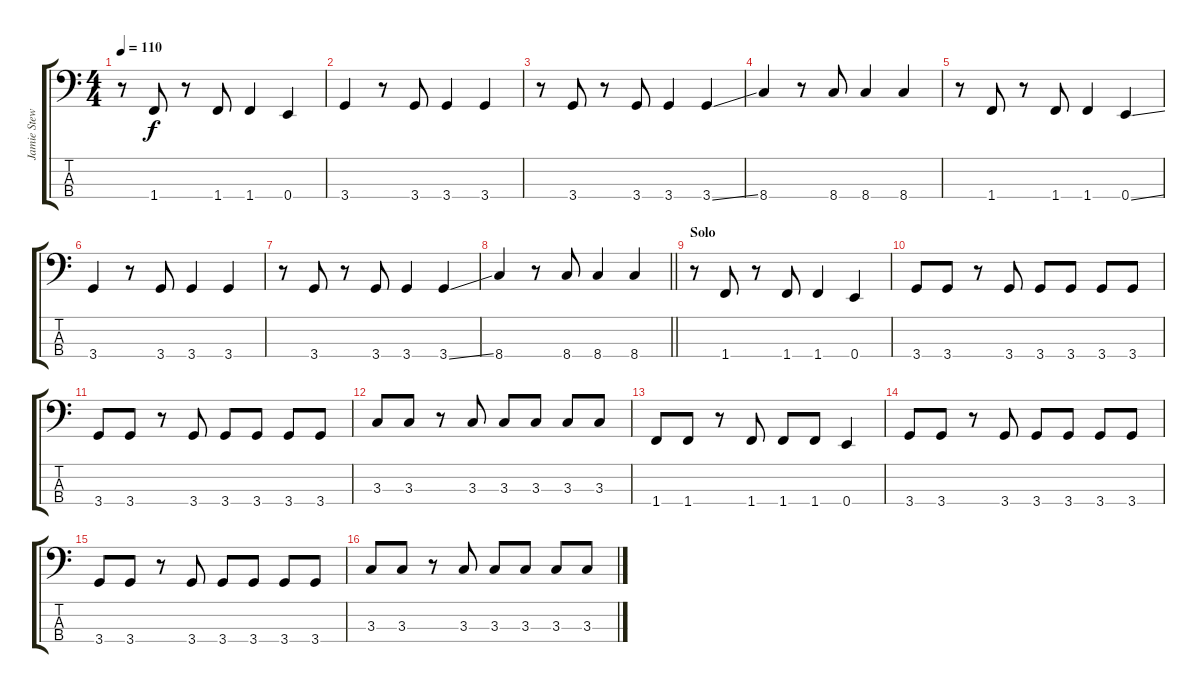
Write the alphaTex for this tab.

\track ("Jamie Stewart - Bass" "Jamie Stew") {instrument electricbasspick}
\staff {score tabs}
\tuning (G2 D2 A1 E1) {hide}
\ts (4 4)
\tempo 110
\clef f4
\ks c
r.8{dy f} 1.4.8 r.8 1.4.8 1.4.4 0.4.4 |
3.4.4 r.8 3.4.8 3.4.4 3.4.4 |
r.8 3.4.8 r.8 3.4.8 3.4.4 3.4{ss}.4 |
8.4.4 r.8 8.4.8 8.4.4 8.4.4 |
r.8 1.4.8 r.8 1.4.8 1.4.4 0.4{ss}.4 |
3.4.4 r.8 3.4.8 3.4.4 3.4.4 |
r.8 3.4.8 r.8 3.4.8 3.4.4 3.4{ss}.4 |
\barLineRight lightlight
8.4.4 r.8 8.4.8 8.4.4 8.4.4 |
\section ("" "Solo")
r.8 1.4.8 r.8 1.4.8 1.4.4 0.4.4 |
3.4.8{volume 14} 3.4.8 r.8 3.4.8 3.4.8 3.4.8 3.4.8 3.4.8 |
3.4.8 3.4.8 r.8 3.4.8 3.4.8 3.4.8 3.4.8 3.4.8 |
3.3.8 3.3.8 r.8 3.3.8 3.3.8 3.3.8 3.3.8 3.3.8 |
1.4.8 1.4.8 r.8 1.4.8 1.4.8 1.4.8 0.4.4 |
3.4.8 3.4.8 r.8 3.4.8 3.4.8 3.4.8 3.4.8 3.4.8 |
3.4.8 3.4.8 r.8 3.4.8 3.4.8 3.4.8 3.4.8 3.4.8 |
3.3.8 3.3.8 r.8 3.3.8 3.3.8 3.3.8 3.3.8 3.3.8
